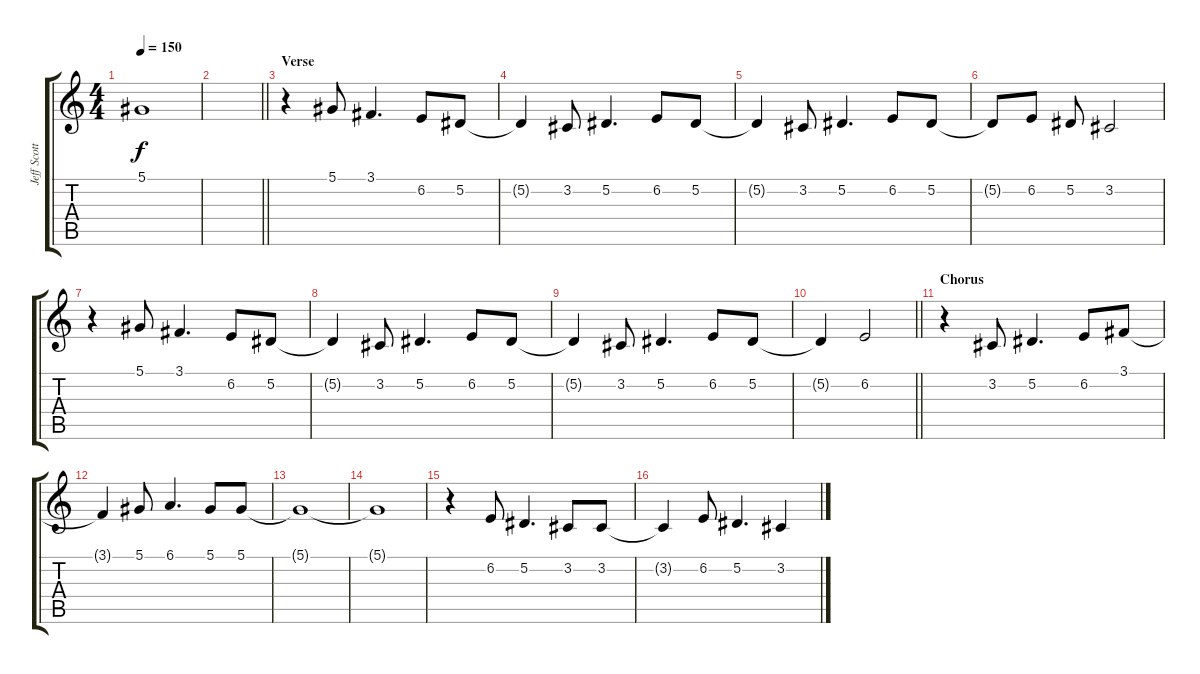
\track ("Jeff Scott Soto" "Jeff Scott") {instrument lead2sawtooth}
\staff {score tabs}
\tuning (Eb4 Bb3 Gb3 Db3 Ab2 Eb2) {hide}
\ts (4 4)
\tempo 150
\clef g2
\ks c
5.1{t}.1{dy f} |
\barLineRight lightlight
|
\section ("" "Verse")
r.4 5.1.8 3.1.4{d} 6.2.8 5.2.8 |
5.2{t}.4 3.2.8 5.2.4{d} 6.2.8 5.2.8 |
5.2{t}.4 3.2.8 5.2.4{d} 6.2.8 5.2.8 |
5.2{t}.8 6.2.8 5.2.8 3.2.2 |
r.4 5.1.8 3.1.4{d} 6.2.8 5.2.8 |
5.2{t}.4 3.2.8 5.2.4{d} 6.2.8 5.2.8 |
5.2{t}.4 3.2.8 5.2.4{d} 6.2.8 5.2.8 |
\barLineRight lightlight
5.2{t}.4 6.2.2 |
\section ("" "Chorus")
r.4 3.2.8 5.2.4{d} 6.2.8 3.1.8 |
3.1{t}.4 5.1.8 6.1.4{d} 5.1.8 5.1.8 |
5.1{t}.1 |
5.1{t}.1 |
r.4 6.2.8 5.2.4{d} 3.2.8 3.2.8 |
3.2{t}.4 6.2.8 5.2.4{d} 3.2.4
